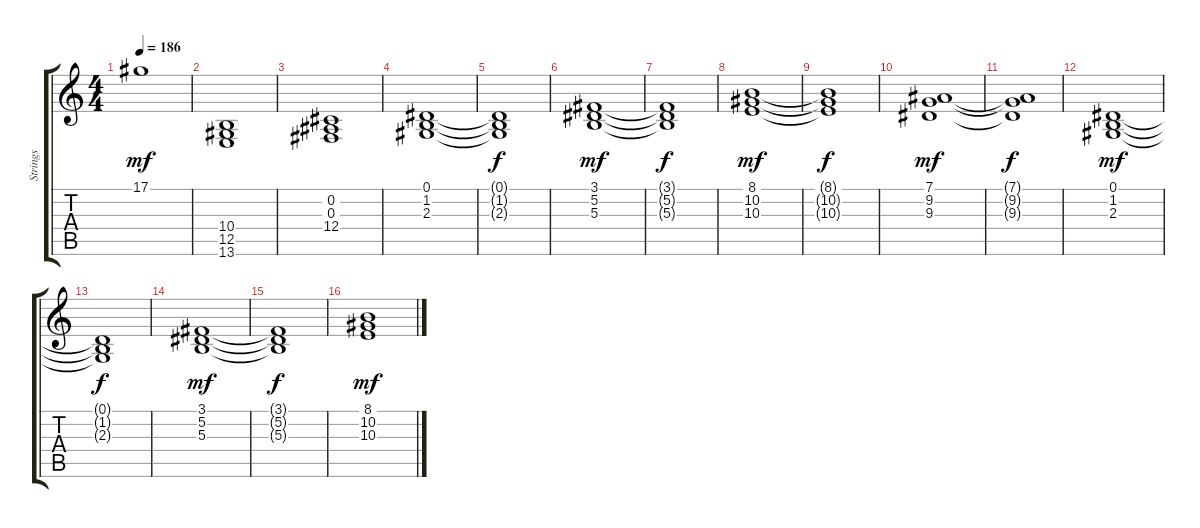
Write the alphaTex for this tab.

\track ("Strings" "Strings") {instrument stringensemble1}
\staff {score tabs}
\tuning (Eb4 Bb3 Gb3 Db3 Ab2 Eb2) {hide}
\ts (4 4)
\tempo 186
\clef g2
\ks c
17.1.1{dy mf} |
(10.4 12.5 13.6).1 |
(0.2 0.3 12.4).1 |
(0.1 1.2 2.3).1 |
(0.1{t} 1.2{t} 2.3{t}).1{dy f} |
(3.1 5.2 5.3).1{dy mf} |
(3.1{t} 5.2{t} 5.3{t}).1{dy f} |
(8.1 10.2 10.3).1{dy mf} |
(8.1{t} 10.2{t} 10.3{t}).1{dy f} |
(7.1 9.2 9.3).1{dy mf} |
(7.1{t} 9.2{t} 9.3{t}).1{dy f} |
(0.1 1.2 2.3).1{dy mf} |
(0.1{t} 1.2{t} 2.3{t}).1{dy f} |
(3.1 5.2 5.3).1{dy mf} |
(3.1{t} 5.2{t} 5.3{t}).1{dy f} |
(8.1 10.2 10.3).1{dy mf}
